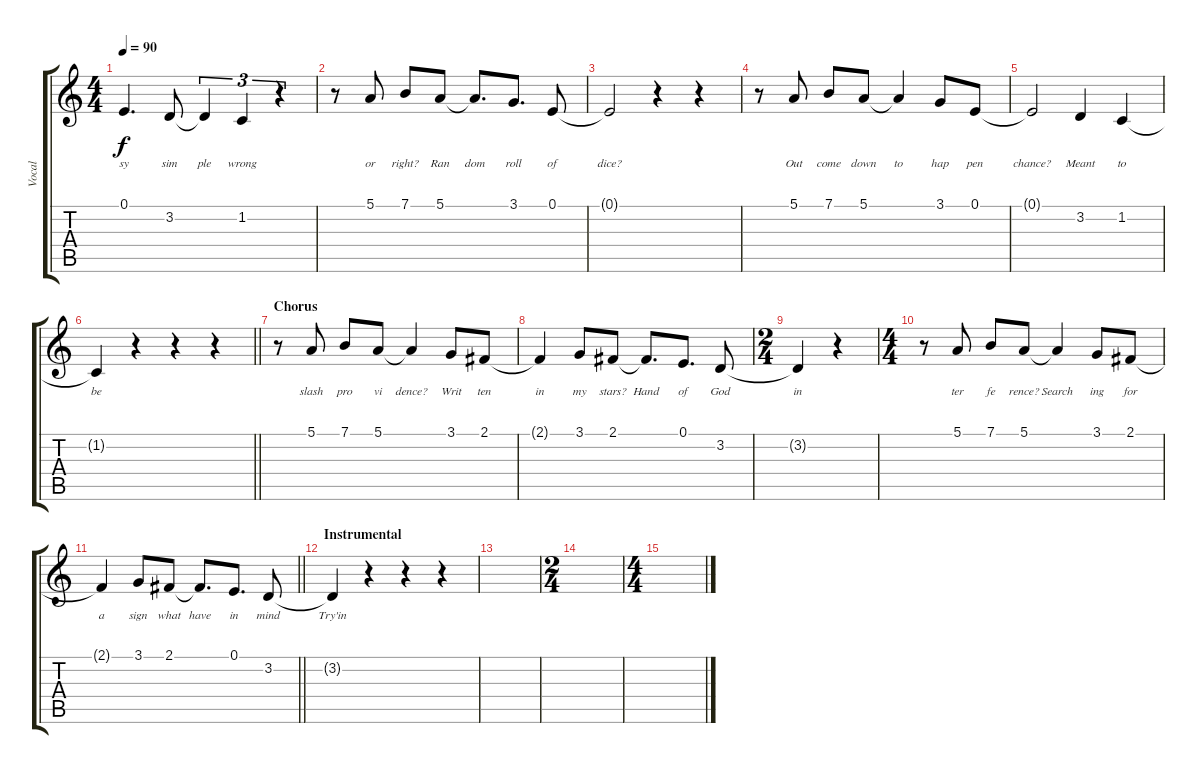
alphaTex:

\track ("Vocal" "Vocal") {instrument acousticgrandpiano}
\staff {score tabs}
\tuning (E4 B3 G3 D3 A2 E2) {hide}
\ts (4 4)
\tempo 90
\clef g2
\ks c
0.1{t}.4{d lyrics (0 "sy") lyrics (1 "") lyrics (2 "") lyrics (3 "") lyrics (4 "") dy f} 3.2.8{lyrics (0 "sim") lyrics (1 "") lyrics (2 "") lyrics (3 "") lyrics (4 "")} 3.2{t}.4{tu (3 2) lyrics (0 "ple") lyrics (1 "") lyrics (2 "") lyrics (3 "") lyrics (4 "")} 1.2.4{tu (3 2) lyrics (0 "wrong") lyrics (1 "") lyrics (2 "") lyrics (3 "") lyrics (4 "")} r.4{tu (3 2)} |
r.8 5.1.8{lyrics (0 "or") lyrics (1 "") lyrics (2 "") lyrics (3 "") lyrics (4 "")} 7.1.8{lyrics (0 "right?") lyrics (1 "") lyrics (2 "") lyrics (3 "") lyrics (4 "")} 5.1.8{lyrics (0 "Ran") lyrics (1 "") lyrics (2 "") lyrics (3 "") lyrics (4 "")} 5.1{t}.8{d lyrics (0 "dom") lyrics (1 "") lyrics (2 "") lyrics (3 "") lyrics (4 "")} 3.1.8{d lyrics (0 "roll") lyrics (1 "") lyrics (2 "") lyrics (3 "") lyrics (4 "")} 0.1.8{lyrics (0 "of") lyrics (1 "") lyrics (2 "") lyrics (3 "") lyrics (4 "")} |
0.1{t}.2{lyrics (0 "dice?") lyrics (1 "") lyrics (2 "") lyrics (3 "") lyrics (4 "")} r.4 r.4 |
r.8 5.1.8{lyrics (0 "Out") lyrics (1 "") lyrics (2 "") lyrics (3 "") lyrics (4 "")} 7.1.8{lyrics (0 "come") lyrics (1 "") lyrics (2 "") lyrics (3 "") lyrics (4 "")} 5.1.8{lyrics (0 "down") lyrics (1 "") lyrics (2 "") lyrics (3 "") lyrics (4 "")} 5.1{t}.4{lyrics (0 "to") lyrics (1 "") lyrics (2 "") lyrics (3 "") lyrics (4 "")} 3.1.8{lyrics (0 "hap") lyrics (1 "") lyrics (2 "") lyrics (3 "") lyrics (4 "")} 0.1.8{lyrics (0 "pen") lyrics (1 "") lyrics (2 "") lyrics (3 "") lyrics (4 "")} |
0.1{t}.2{lyrics (0 "chance?") lyrics (1 "") lyrics (2 "") lyrics (3 "") lyrics (4 "")} 3.2.4{lyrics (0 "Meant") lyrics (1 "") lyrics (2 "") lyrics (3 "") lyrics (4 "")} 1.2.4{lyrics (0 "to") lyrics (1 "") lyrics (2 "") lyrics (3 "") lyrics (4 "")} |
\barLineRight lightlight
1.2{t}.4{lyrics (0 "be") lyrics (1 "") lyrics (2 "") lyrics (3 "") lyrics (4 "")} r.4 r.4 r.4 |
\section ("" "Chorus")
r.8 5.1.8{lyrics (0 "slash") lyrics (1 "") lyrics (2 "") lyrics (3 "") lyrics (4 "")} 7.1.8{lyrics (0 "pro") lyrics (1 "") lyrics (2 "") lyrics (3 "") lyrics (4 "")} 5.1.8{lyrics (0 "vi") lyrics (1 "") lyrics (2 "") lyrics (3 "") lyrics (4 "")} 5.1{t}.4{lyrics (0 "dence?") lyrics (1 "") lyrics (2 "") lyrics (3 "") lyrics (4 "")} 3.1.8{lyrics (0 "Writ") lyrics (1 "") lyrics (2 "") lyrics (3 "") lyrics (4 "")} 2.1.8{lyrics (0 "ten") lyrics (1 "") lyrics (2 "") lyrics (3 "") lyrics (4 "")} |
2.1{t}.4{lyrics (0 "in") lyrics (1 "") lyrics (2 "") lyrics (3 "") lyrics (4 "")} 3.1.8{lyrics (0 "my") lyrics (1 "") lyrics (2 "") lyrics (3 "") lyrics (4 "")} 2.1.8{lyrics (0 "stars?") lyrics (1 "") lyrics (2 "") lyrics (3 "") lyrics (4 "")} 2.1{t}.8{d lyrics (0 "Hand") lyrics (1 "") lyrics (2 "") lyrics (3 "") lyrics (4 "")} 0.1.8{d lyrics (0 "of") lyrics (1 "") lyrics (2 "") lyrics (3 "") lyrics (4 "")} 3.2.8{lyrics (0 "God") lyrics (1 "") lyrics (2 "") lyrics (3 "") lyrics (4 "")} |
\ts (2 4)
3.2{t}.4{lyrics (0 "in") lyrics (1 "") lyrics (2 "") lyrics (3 "") lyrics (4 "")} r.4 |
\ts (4 4)
r.8 5.1.8{lyrics (0 "ter") lyrics (1 "") lyrics (2 "") lyrics (3 "") lyrics (4 "")} 7.1.8{lyrics (0 "fe") lyrics (1 "") lyrics (2 "") lyrics (3 "") lyrics (4 "")} 5.1.8{lyrics (0 "rence?") lyrics (1 "") lyrics (2 "") lyrics (3 "") lyrics (4 "")} 5.1{t}.4{lyrics (0 "Search") lyrics (1 "") lyrics (2 "") lyrics (3 "") lyrics (4 "")} 3.1.8{lyrics (0 "ing") lyrics (1 "") lyrics (2 "") lyrics (3 "") lyrics (4 "")} 2.1.8{lyrics (0 "for") lyrics (1 "") lyrics (2 "") lyrics (3 "") lyrics (4 "")} |
\barLineRight lightlight
2.1{t}.4{lyrics (0 "a") lyrics (1 "") lyrics (2 "") lyrics (3 "") lyrics (4 "")} 3.1.8{lyrics (0 "sign") lyrics (1 "") lyrics (2 "") lyrics (3 "") lyrics (4 "")} 2.1.8{lyrics (0 "what") lyrics (1 "") lyrics (2 "") lyrics (3 "") lyrics (4 "")} 2.1{t}.8{d lyrics (0 "have") lyrics (1 "") lyrics (2 "") lyrics (3 "") lyrics (4 "")} 0.1.8{d lyrics (0 "in") lyrics (1 "") lyrics (2 "") lyrics (3 "") lyrics (4 "")} 3.2.8{lyrics (0 "mind") lyrics (1 "") lyrics (2 "") lyrics (3 "") lyrics (4 "")} |
\section ("" "Instrumental")
3.2{t}.4{lyrics (0 "Try'in") lyrics (1 "") lyrics (2 "") lyrics (3 "") lyrics (4 "")} r.4 r.4 r.4 |
|
\ts (2 4)
|
\ts (4 4)
